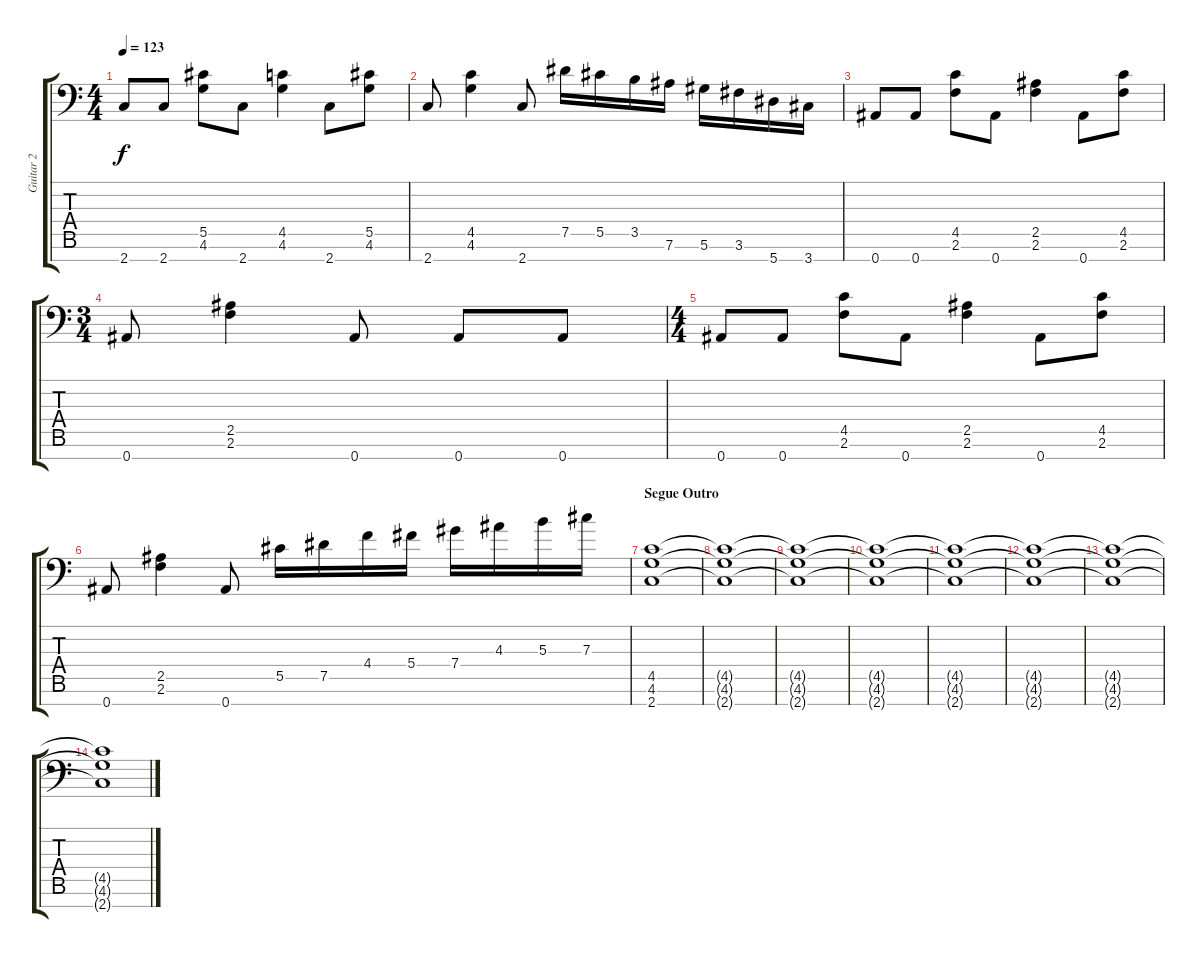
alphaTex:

\track ("Guitar 2" "Guitar 2") {instrument distortionguitar}
\staff {score tabs}
\tuning (Eb4 Bb3 Gb3 Db3 Ab2 Eb2 Bb1) {hide}
\ts (4 4)
\tempo 123
\clef f4
\ks c
2.7.8{dy f} 2.7.8 (5.5 4.6).8 2.7.8 (4.5 4.6).4 2.7.8 (5.5 4.6).8 |
2.7.8 (4.5 4.6).4 2.7.8 7.5.16 5.5.16 3.5.16 7.6.16 5.6.16 3.6.16 5.7.16 3.7.16 |
0.7.8 0.7.8 (4.5 2.6).8 0.7.8 (2.5 2.6).4 0.7.8 (4.5 2.6).8 |
\ts (3 4)
0.7.8 (2.5 2.6).4 0.7.8 0.7.8 0.7.8 |
\ts (4 4)
0.7.8 0.7.8 (4.5 2.6).8 0.7.8 (2.5 2.6).4 0.7.8 (4.5 2.6).8 |
0.7.8 (2.5 2.6).4 0.7.8 5.5.16 7.5.16 4.4.16 5.4.16 7.4.16 4.3.16 5.3.16 7.3.16 |
\section ("" "Segue Outro")
(4.5 4.6 2.7).1 |
(4.5{t} 4.6{t} 2.7{t}).1 |
(4.5{t} 4.6{t} 2.7{t}).1 |
(4.5{t} 4.6{t} 2.7{t}).1 |
(4.5{t} 4.6{t} 2.7{t}).1{volume 0} |
(4.5{t} 4.6{t} 2.7{t}).1 |
(4.5{t} 4.6{t} 2.7{t}).1 |
(4.5{t} 4.6{t} 2.7{t}).1
